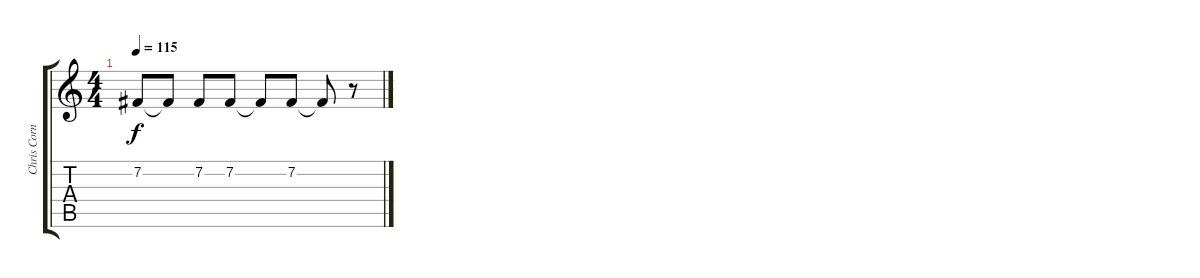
\track ("Chris Cornell - Vocals" "Chris Corn") {instrument tenorsax}
\staff {score tabs}
\tuning (E4 B3 G3 D3 A2 E2) {hide}
\ts (4 4)
\tempo 115
\clef g2
\ks c
7.2.8{dy f} 7.2{t}.8 7.2.8 7.2.8 7.2{t}.8 7.2.8 7.2{t}.8 r.8
